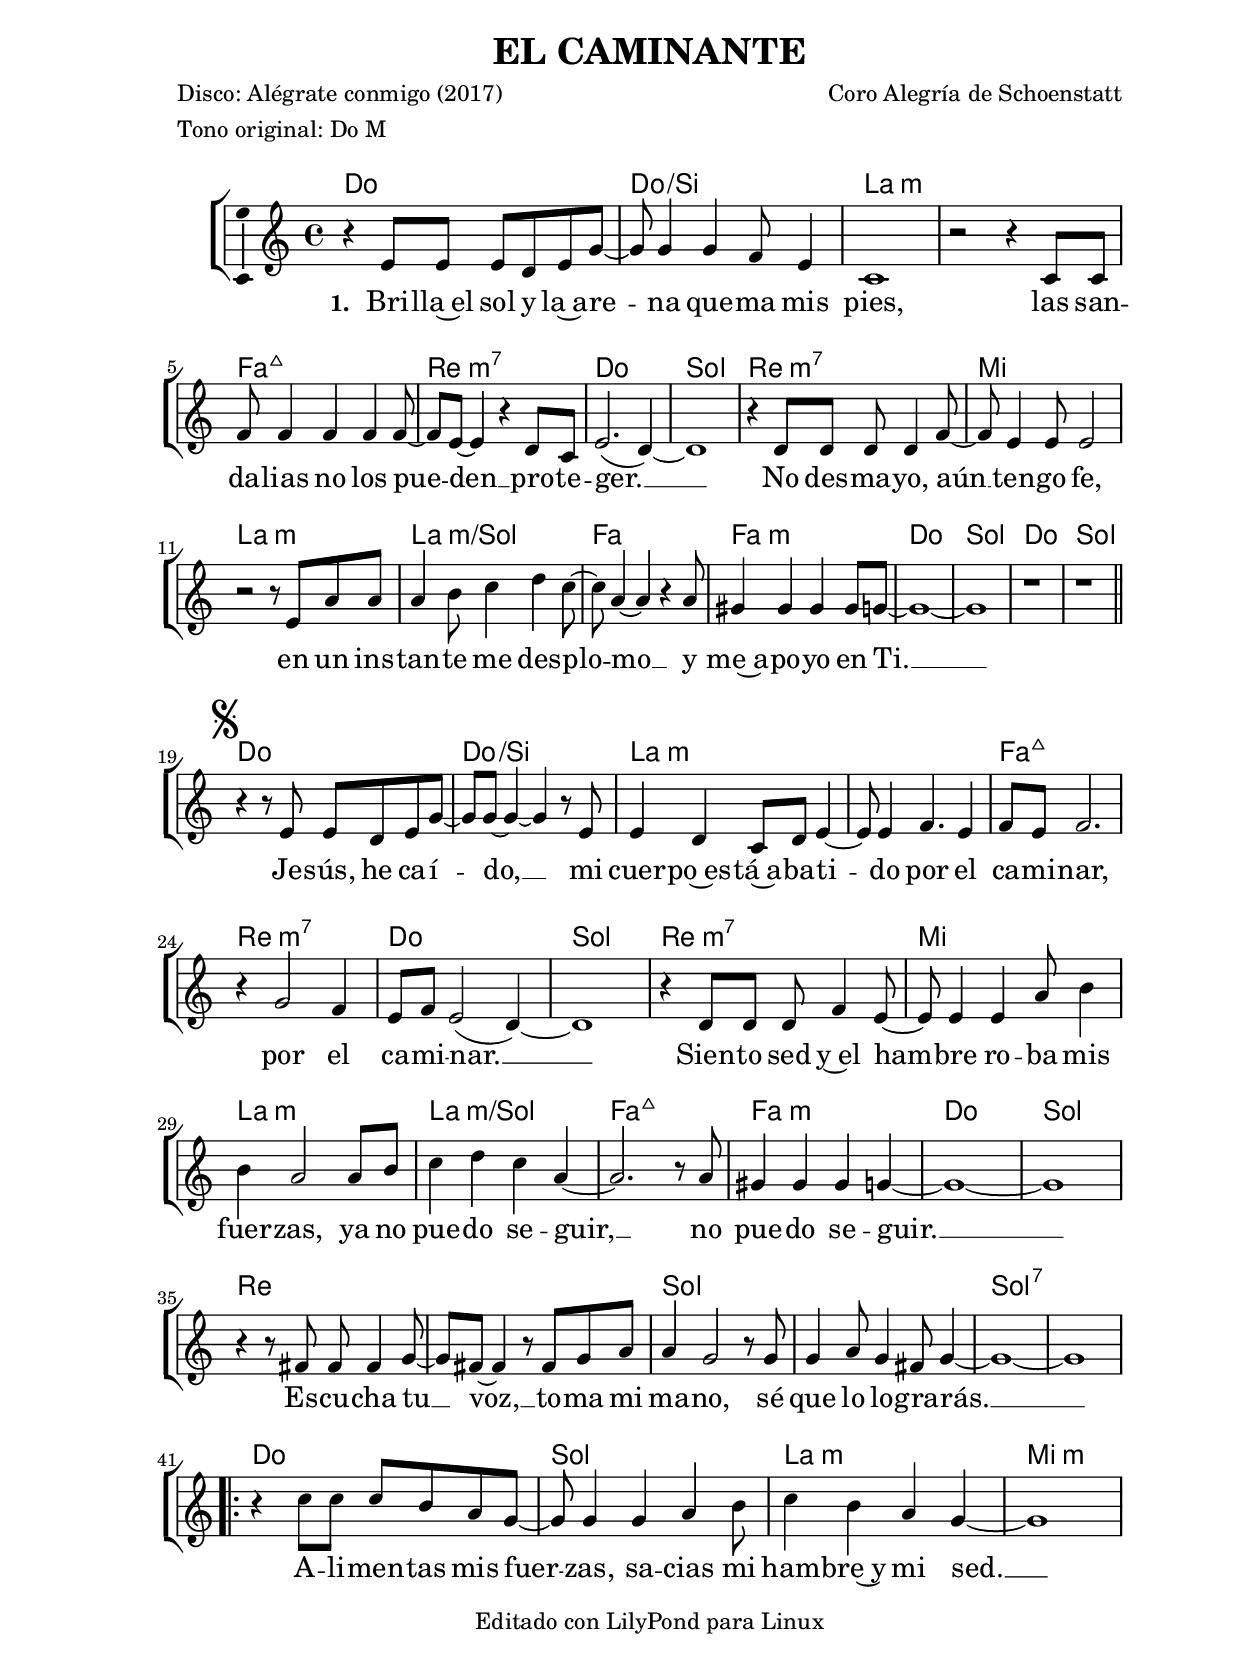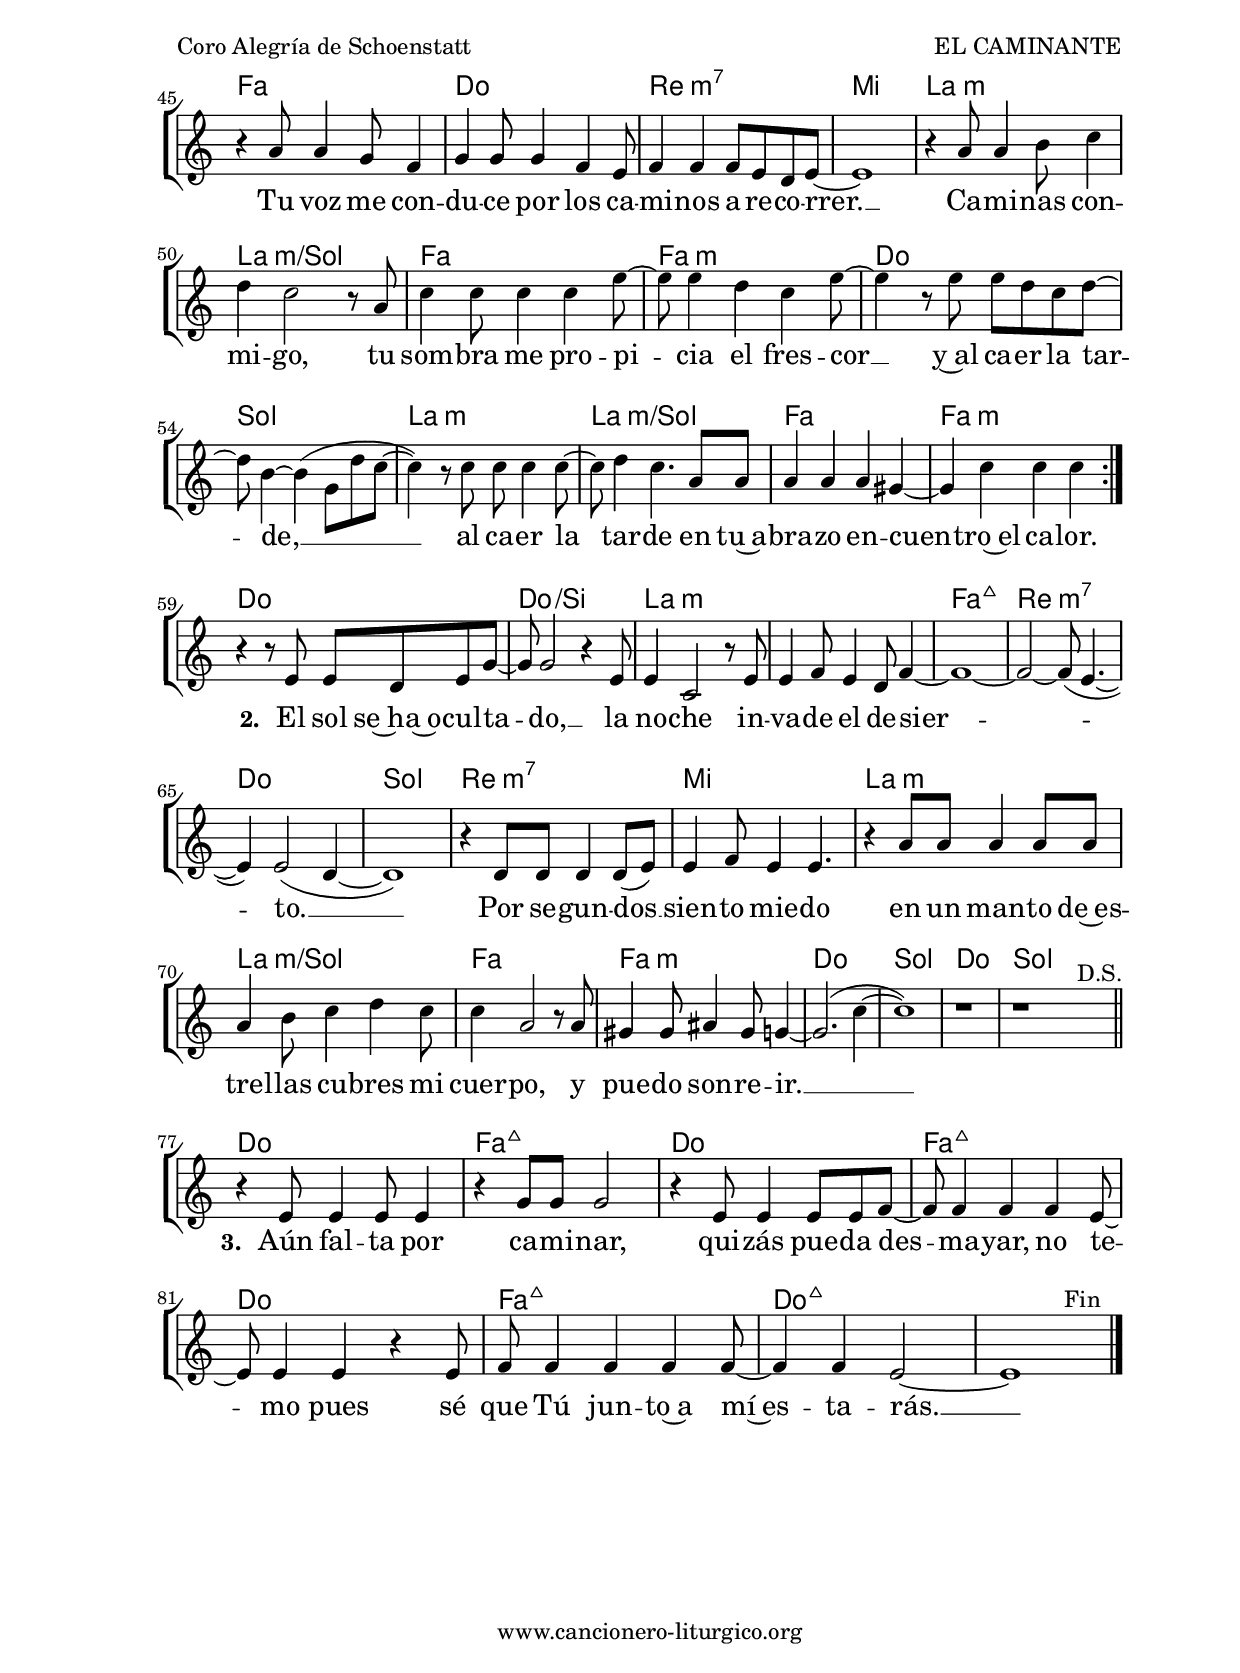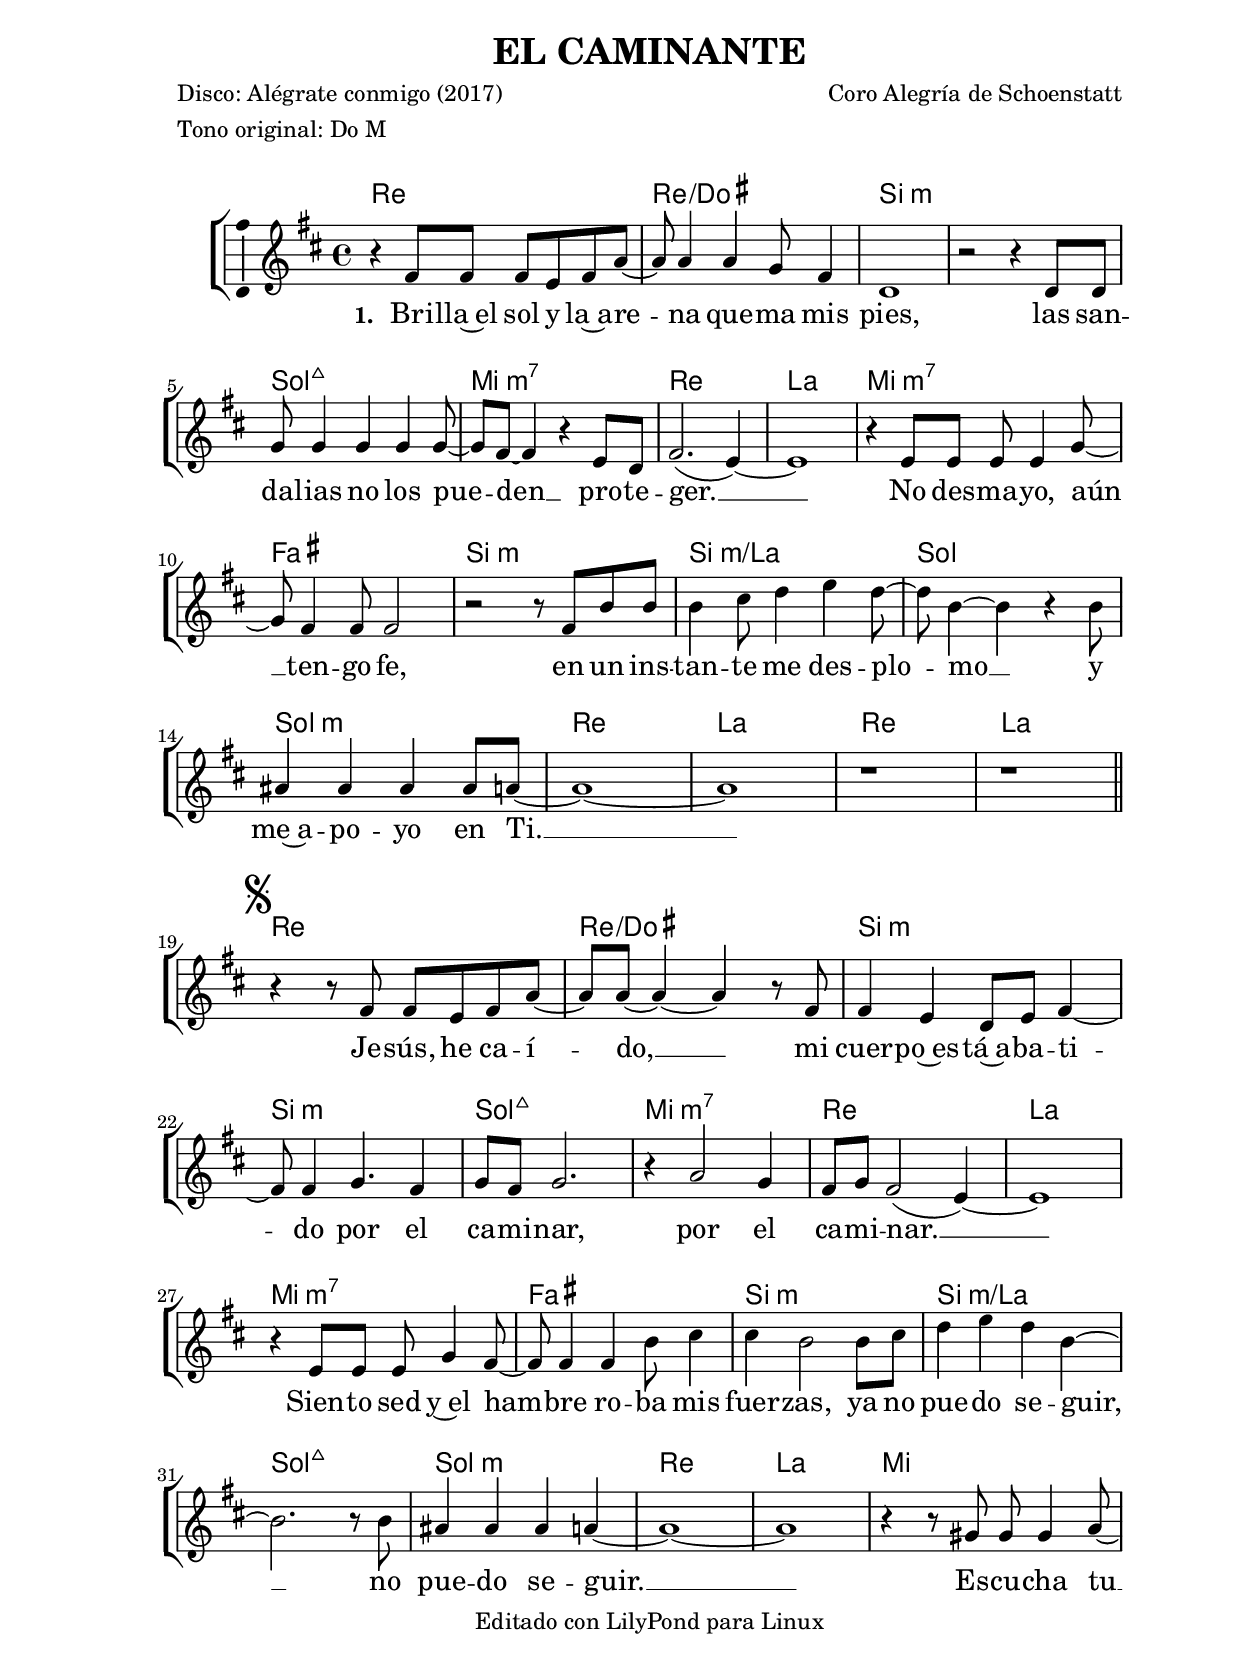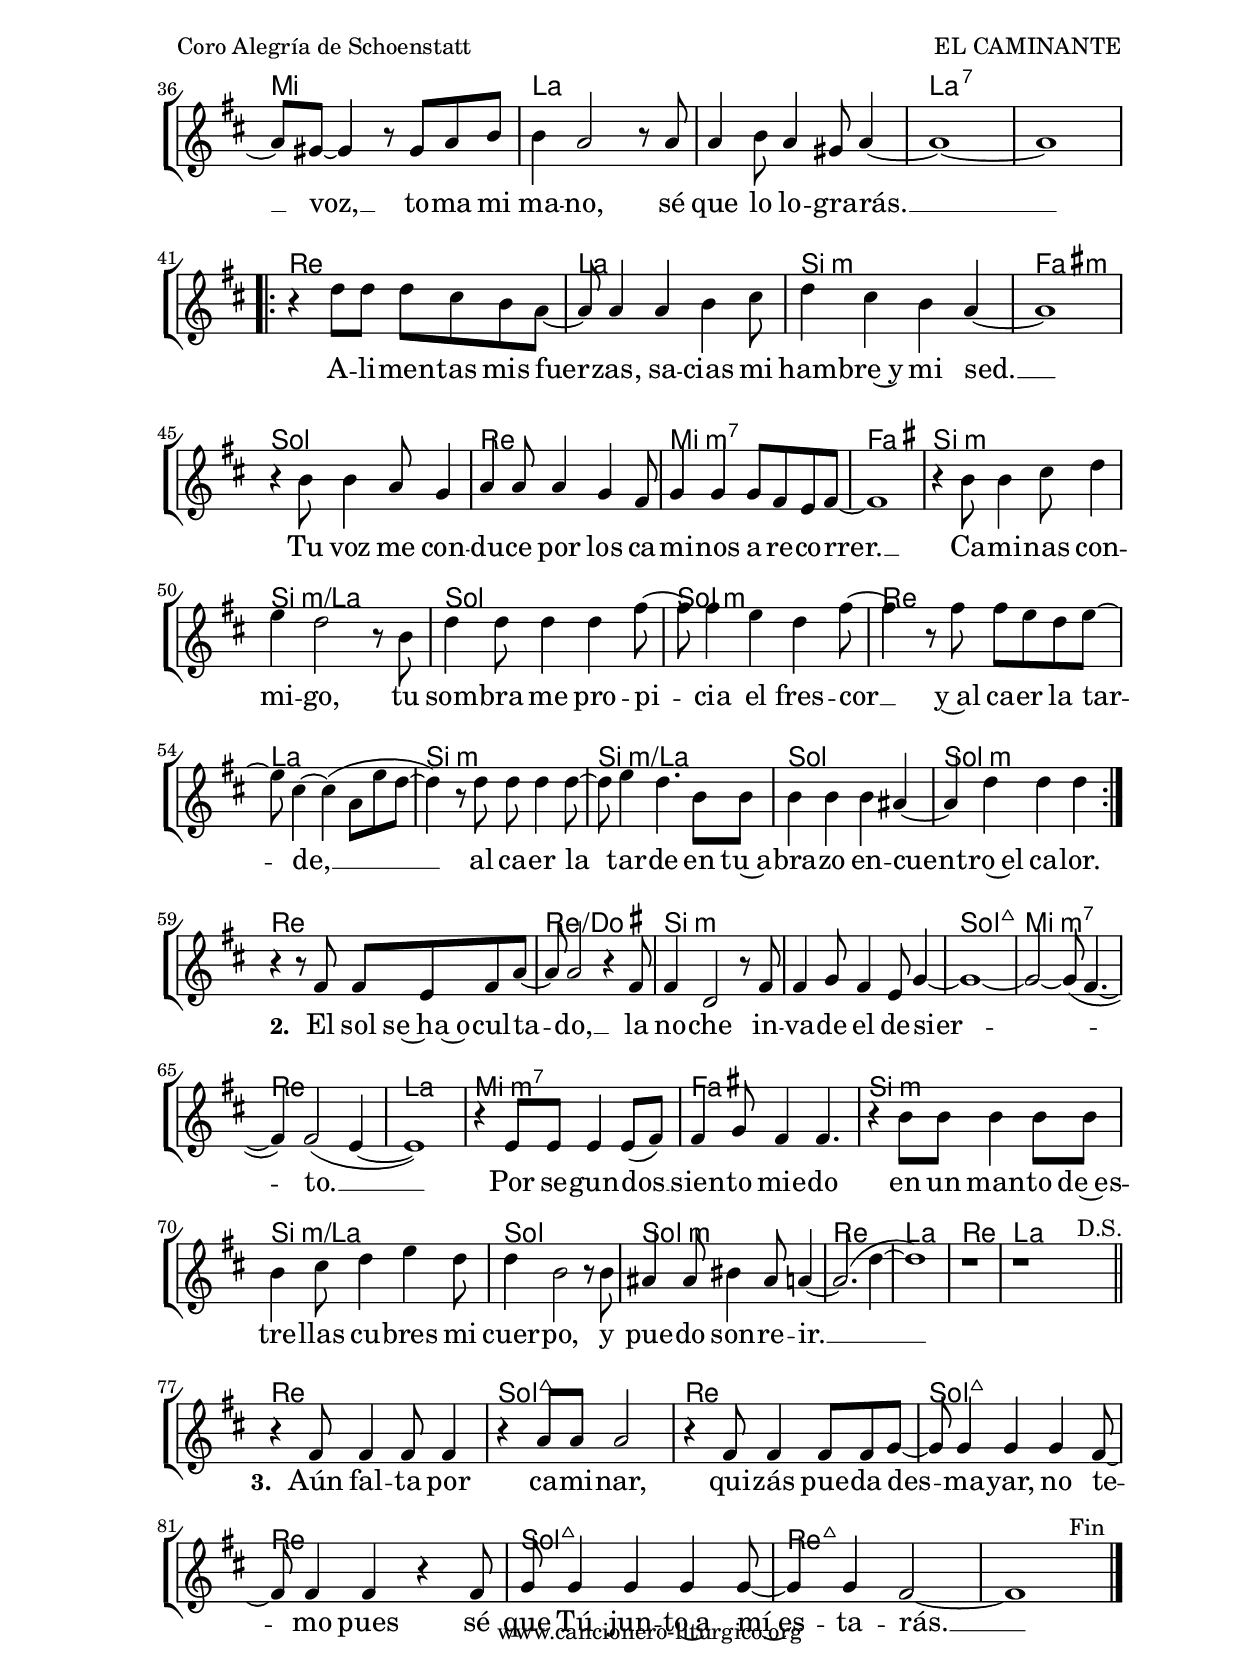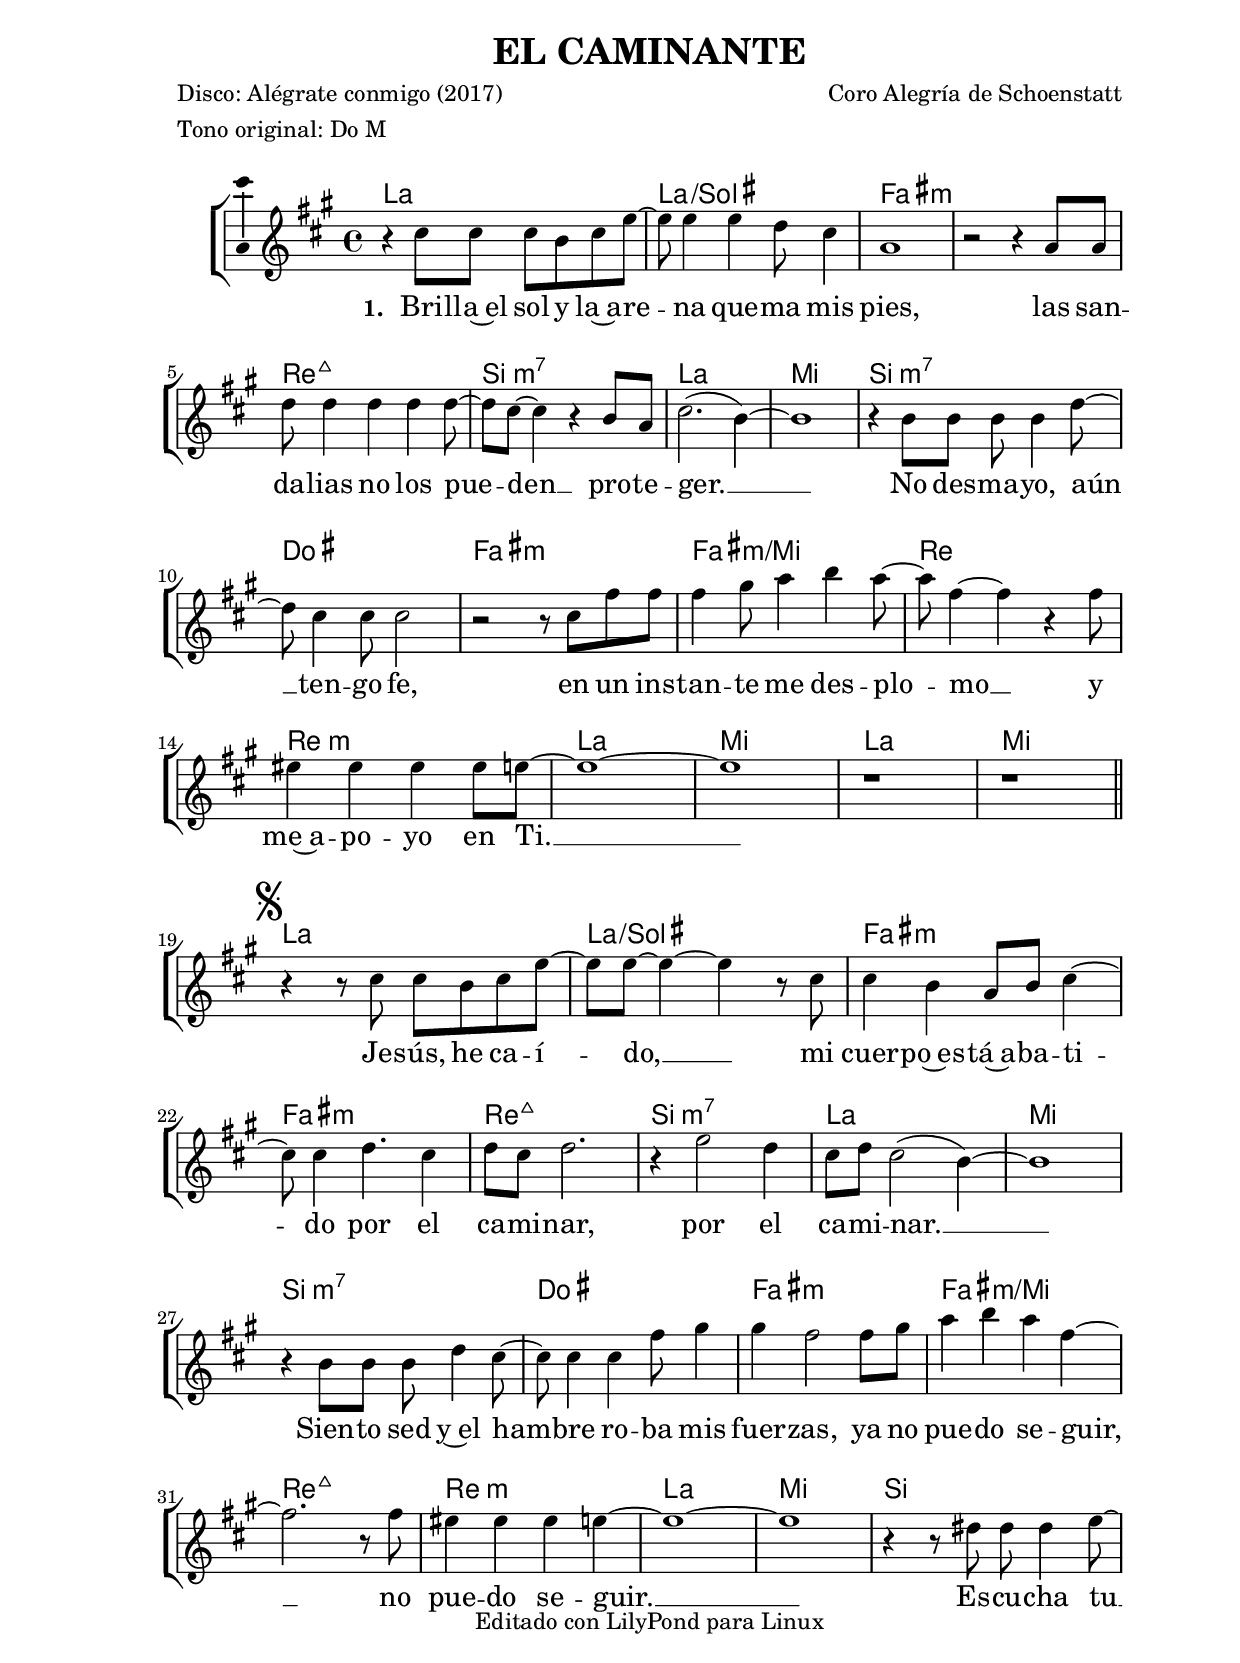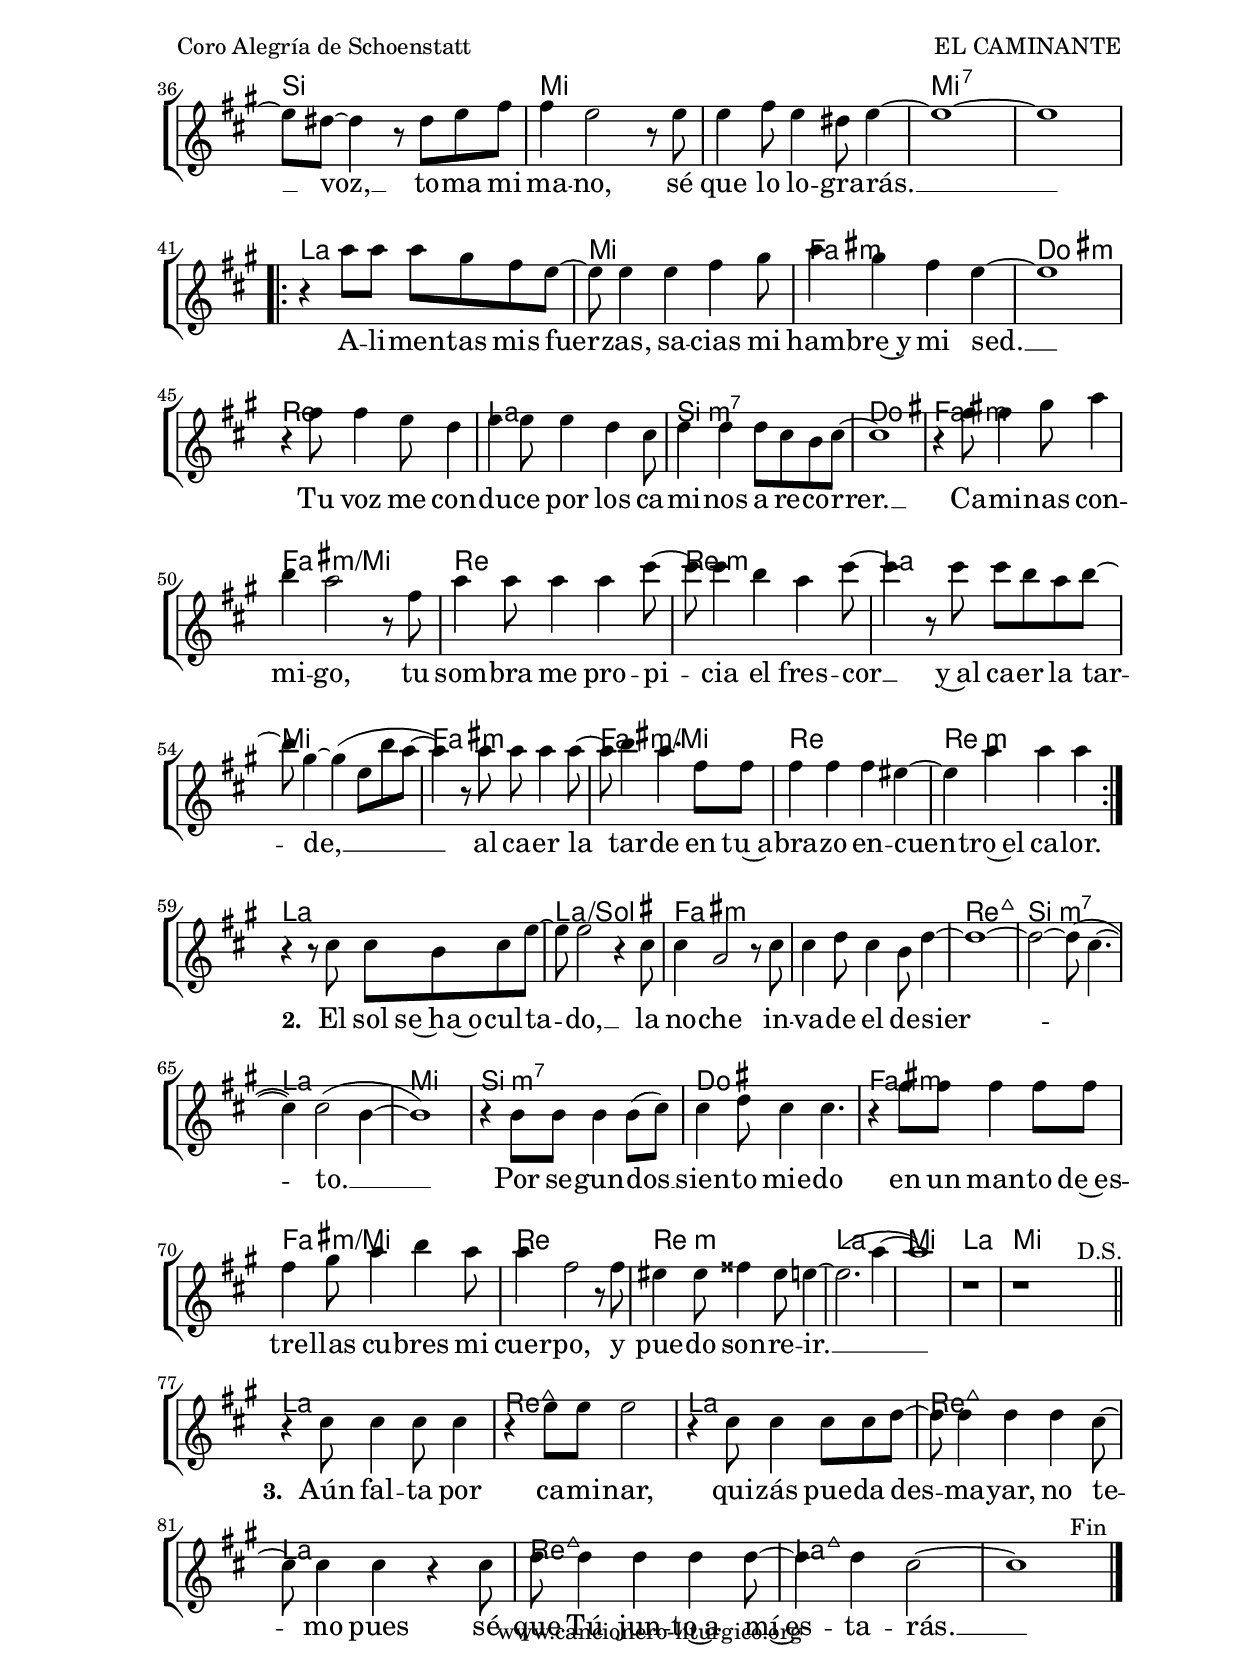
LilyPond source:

%
%para convertir .midi en .wav:
%timidity filename.midi -Ow -o finename.wav
%
%
%Para convertir de .wav a .mp3:
%lame -h -m j filename.wav
%
%
%para escuchar el midi:
%timidity nombrefichero.midi
%

%versión de lilypond para la que se ha escrito esta partitura:
\version "2.16.0"

	%Tamaño papel
	#(set-default-paper-size "a4")
	%Tamaño partitura
	#(set-global-staff-size 20)
	%No responde al pulsar sobre una nota
	#(ly:set-option 'point-and-click #f)

%parámetros del encabezamiento:
\header {
	title = "EL CAMINANTE"
	subtitle = ""
	composer = "Coro Alegría de Schoenstatt"
	poet = "Disco: Alégrate conmigo (2017)"
	meter = "Tono original: Do M"
	arranger = ""
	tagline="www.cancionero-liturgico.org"
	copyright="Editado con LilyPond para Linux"
	}

%parámetros asociados al papel:
\paper  {
	oddHeaderMarkup = \markup {\fill-line { \on-the-fly #not-first-page \fromproperty #'header:title \on-the-fly #not-first-page \fromproperty #'header:composer }}
	evenHeaderMarkup = \markup {\fill-line { \fromproperty #'header:composer \fromproperty #'header:title }}
	#(set-paper-size "a4")
	print-page-number = ##f
	first-page-number = 1
	print-first-page-number = ##f
%	head-separation = 3.0 \cm
	top-margin = 2.0 \cm
	bottom-margin = 0.5\cm
	left-margin = 3.0 \cm
	line-width = 16.0 \cm 
	indent = 8\mm
	interscoreline = 2.\mm
	between-system-space = 15\mm
%	para que las partituras no llenen la hoja:
	ragged-bottom = ##t
%	idem para la última hoja:
	ragged-last-bottom = ##f
%	para que las partituras llenen el ancho del papel:
	ragged-last = ##f
	after-title-space = 2.5 \cm
page-count=2
%system-count=14

	%Flexible Vertical Spacing
%	markup-markup-spacing =
%	#'((basic-distance . 15) (minimum-distance . 15) (padding . 3))
	markup-system-spacing =
	#'((basic-distance . 15) (minimum-distance . 15) (padding . 3))
	system-system-spacing =
	#'((basic-distance . 15) (minimum-distance . 15) (padding . 3))
	score-system-spacing =
	#'((basic-distance . 15) (minimum-distance . 15) (padding . 5))
%	top-system-spacing = % header
%	#'((basic-distance . 8) (minimum-distance . 0) (padding . 0))
%	top-markup-spacing =
%	#'((basic-distance . 20) (minimum-distance . 20) (padding . 0))
	last-bottom-spacing = % footer
	#'((basic-distance . 5) (minimum-distance . 5) (padding . 0))
%	score-markup-spacing =
%	#'((basic-distance . 16) (minimum-distance . 13) (padding . 0))

	}


%parámetros que afectan a toda la partitura:
global =  {
	%clave de sol (G):
	\clef G
	%armadura:
%	\transpose e c
	\key c \major
	\tempo 4=160
	\set Score.tempoHideNote = ##t
	}


acordes = {
	\italianChords
	\chordmode {
%	\transpose e c
{

%%%ESTROFA 1
c1 c/b a:m a:m f:maj7 d:m7 c g
d1:m7 e a:m a:m/g f f:m c g
c1 g

%%%ESTRIBILLO
c1 c/b a:m a:m f:maj7 d:m7 c g
d1:m7 e a:m a:m/g f:maj f:m c g
d1 d g g g:7 g:7
\repeat volta 2 {
c1 g a:m e:m f c d:m7 e
a1:m a:m/g f f:m c g a:m a:m/g f f:m
}

%%%ESTROFA 2
c1 c/b a:m a:m f:maj7 d:m7 c g
d1:m7 e a:m a:m/g f f:m c g
c1 g

%%%ESTROFA 3
c1 f:maj7 c f:maj7 c f:maj7 c:maj7 c:maj7

	}
	}
}


melodia = 
%	\transpose e c
{
	\time 4/4

\relative c'{

%%%ESTROFA 1
%00:14
r4 e8 e e d e g~
g8 g4 g f8 e4
c1
r2 r4 c8 c
f8 f4 f f f8~
f8 e~e4 r4 d8 c
e2. (d4)~
d1

%00:25
r4 d8 d d d4 f8~
f8 e4 e8 e2
r2 r8 e8 a a
a4 b8 c4 d c8~
c8 a4~a r4 a8
gis4 gis gis gis8 g~
g1~
g1

r1
r1

\bar "||"
\break

%%%ESTRIBILLO
%00:40
\mark \markup { \musicglyph #"scripts.segno" }
r4 r8 e8 e d e g~
g8 g~g4~g r8 e8
e4 d c8 d e4~
e8 e4 f4. e4
f8 e f2.
r4 g2 f4
e8 f e2 (d4~)
d1

%00:52
r4 d8 d d f4 e8~
e8 e4 e a8 b4
b4 a2 a8 b
c4 d c a~
a2. r8 a8
gis4 gis gis g~
g1~
g1

%01:05
r4 r8 fis8 fis fis4 g8~
g8 fis~fis4 r8 fis8 g a
a4 g2 r8 g8
g4 a8 g4 fis8 g4~
g1~
g1

\break

\repeat volta 2 {
%01:13 - 01:40 (rep)
r4 c8 c c b a g~
g8 g4 g a b8
c4 b a g~
g1
r4 a8 a4 g8 f4
g4 g8 g4 f4 e8
f4 f f8 e d e~
e1

%01:25 - 01:52 (rep)
r4 a8 a4 b8 c4
d4 c2 r8 a8
c4 c8 c4 c e8~
e8 e4 d c e8~
e4 r8 e8 e d c d~
d8 b4~b (g8 d' c~
c4) r8 c8 c c4 c8~
c8 d4 c4. a8 a
a4 a a gis~
gis4 c c c
}

\break

%%%ESTROFA 2
%02:19
r4 r8 e,8 e d e g~
g8 g2 r4 e8
e4 c2 r8 e8
e4 f8 e4 d8 f4~
f1~
f2~f8 (e4.~
~e4) e2 (d4~
d1)


%02:31
r4 d8 d d4 d8 (e8)
e4 f8 e4 e4.
r4 a8 a a4 a8 a
a4 b8 c4 d c8
c4 a2 r8 a8
gis4 gis8 ais4 gis8 g4~
g2. (c4~
c1)

r1
r1^"          D.S."

\bar "||"
\break

%%%ESTROFA 3
%04:25
r4 e,8 e4 e8 e4
r4 g8 g g2
r4 e8 e4 e8 e f~
f8 f4 f f e8~
e8 e4 e r4 e8
f8 f4 f f f8~
f4 f e2~
e1^"          Fin"

}


	\bar "|."
	}


texto = \lyricmode {

%ESTROFA 1
\set stanza =#"1. "
Bri -- lla~el sol
y la~a -- re -- na que -- ma mis pies,
las san -- da -- lias no los pue -- den __
pro -- te -- ger. __
No des -- ma -- yo, aún __ ten -- go fe,
en un ins -- tan -- te me des -- plo -- mo __
y me~a -- po -- yo en Ti. __

%ESTRIBILLO
Je -- sús, he ca -- í -- do, __
mi cuer -- po~es -- tá~a -- ba -- ti -- do
por el ca -- mi -- nar,
por el ca -- mi -- nar. __
Sien -- to sed y~el ham -- bre
ro -- ba mis fuer -- zas,
ya no pue -- do se -- guir, __
no pue -- do se -- guir. __

Es -- cu -- cha tu __ voz, __
to -- ma mi ma -- no,
sé que lo lo -- gra -- rás. __

A -- li -- men -- tas mis fuer -- zas,
sa -- cias mi ham -- bre~y mi sed. __
Tu voz me con -- du -- ce
por los ca -- mi -- nos a re -- co -- rrer. __
Ca -- mi -- nas con -- mi -- go,
tu som -- bra me pro -- pi -- cia el fres -- cor __
y~al ca -- er la tar -- de, __
al ca -- er la tar -- de
en tu~a -- bra -- zo
en -- cuen -- tro~el ca -- lor.

%ESTROFA 2
\set stanza =#"2. " 
El sol se~ha~o -- cul -- ta -- do, __
la no -- che in -- va -- de el de -- sier -- to. __
Por se -- gun -- dos __
sien -- to mie -- do
en un man -- to de~es -- tre -- llas
cu -- bres mi cuer -- po,
y pue -- do son -- re -- ir. __


%ESTROFA 3
\set stanza =#"3. "
Aún fal -- ta por ca -- mi -- nar,
qui -- zás pue -- da des -- ma -- yar,
no te -- mo pues sé que
Tú jun -- to~a mí~es -- ta -- rás. __

	}

textodos = \lyricmode {


	}

acordesStaff = \context ChordNames = acordesStaff <<
	\set chordChanges = ##t
	\acordes
	>>


vozStaff = \context Voice = vozStaff
\with {\consists "Ambitus_engraver"}
<<
%	\set Staff.instrumentName = ""
%	\set Staff.shortInstrumentName = ""
%	\set Staff.midiInstrument = #"clarinet"
%	\set Staff.midiInstrument = #"cello"
	\set Staff.midiInstrument = #"flute"
%	\set Staff.midiInstrument = #"electric guitar (jazz)"
%	\set Staff.midiInstrument = #"english horn"
%	\set Staff.midiInstrument = #"violin"
%	\set Staff.midiInstrument = #"glockenspiel"
	\set Staff.midiMinimumVolume = #0.7
	\set Staff.midiMaximumVolume = #0.9
	\global
	\melodia
	>>

textoStaff = \context Lyrics = textoStaff <<
	\lyricsto vozStaff \texto
	>>

textodosStaff = \context Lyrics = textodosStaff <<
	\lyricsto vozStaff \textodos
	>>


\book {
	\score {
		<<
		\context ChoirStaff {
			\override StaffGroup.SystemStartBracket #'collapse-height = #1
			\override Score.SystemStartBar #'collapse-height = #1
			<<
			\acordesStaff
			\vozStaff
			\textoStaff
			\textodosStaff
			>>
			}

		>>
		\layout {
	    		\context {
				\Lyrics
				\override LyricText #'font-size = #2
				}
	   		 \context {
				\Score
				\override StaffSymbol #'staff-space = #(magstep +3)
				}
			}
		}
	\score {
		\unfoldRepeats
		<<
		\context ChoirStaff {
			<<
			\acordesStaff
			\vozStaff
			>>
			}

		>>
		\midi {
	  		\context {
	  			\Score
				tempoWholesPerMinute = #(ly:make-moment 70 4)
				}
			}
		}
	}



#(define output-suffix "C")
\book {
	\score {
		<<
		\context ChoirStaff {
			\override StaffGroup.SystemStartBracket #'collapse-height = #1
			\override Score.SystemStartBar #'collapse-height = #1
\transpose c d
			<<
			\acordesStaff
			\vozStaff
			\textoStaff
			\textodosStaff
			>>
			}

		>>
		\layout {
	    		\context {
				\Lyrics
				\override LyricText #'font-size = #2
				}
	   		 \context {
				\Score
				\override StaffSymbol #'staff-space = #(magstep +3)
				}
			}
		}
	}

#(define output-suffix "S")
\book {
	\score {
		<<
		\context ChoirStaff {
			\override StaffGroup.SystemStartBracket #'collapse-height = #1
			\override Score.SystemStartBar #'collapse-height = #1
\transpose c a
			<<
			\acordesStaff
			\vozStaff
			\textoStaff
			\textodosStaff
			>>
			}

		>>
		\layout {
	    		\context {
				\Lyrics
				\override LyricText #'font-size = #2
				}
	   		 \context {
				\Score
				\override StaffSymbol #'staff-space = #(magstep +3)
				}
			}
		}
	}


